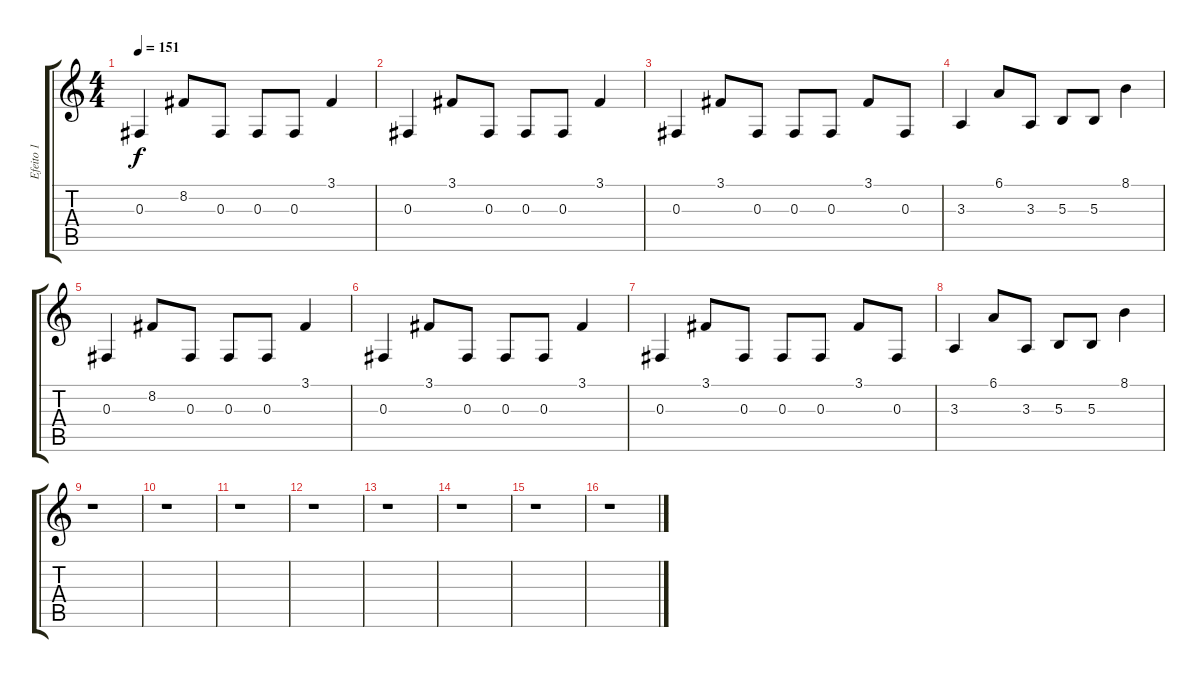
\track ("Efeito 1" "Efeito 1") {instrument synthbrass1}
\staff {score tabs}
\tuning (Eb4 Bb3 Gb3 Db3 Ab2 Eb2) {hide}
\ts (4 4)
\tempo 151
\clef g2
\ks c
0.3.4{dy f} 8.2.8 0.3.8 0.3.8 0.3.8 3.1.4 |
0.3.4 3.1.8 0.3.8 0.3.8 0.3.8 3.1.4 |
0.3.4 3.1.8 0.3.8 0.3.8 0.3.8 3.1.8 0.3.8 |
3.3.4 6.1.8 3.3.8 5.3.8 5.3.8 8.1.4 |
0.3.4 8.2.8 0.3.8 0.3.8 0.3.8 3.1.4 |
0.3.4 3.1.8 0.3.8 0.3.8 0.3.8 3.1.4 |
0.3.4 3.1.8 0.3.8 0.3.8 0.3.8 3.1.8 0.3.8 |
3.3.4 6.1.8 3.3.8 5.3.8 5.3.8 8.1.4 |
r.1 |
r.1 |
r.1 |
r.1 |
r.1 |
r.1 |
r.1 |
r.1
